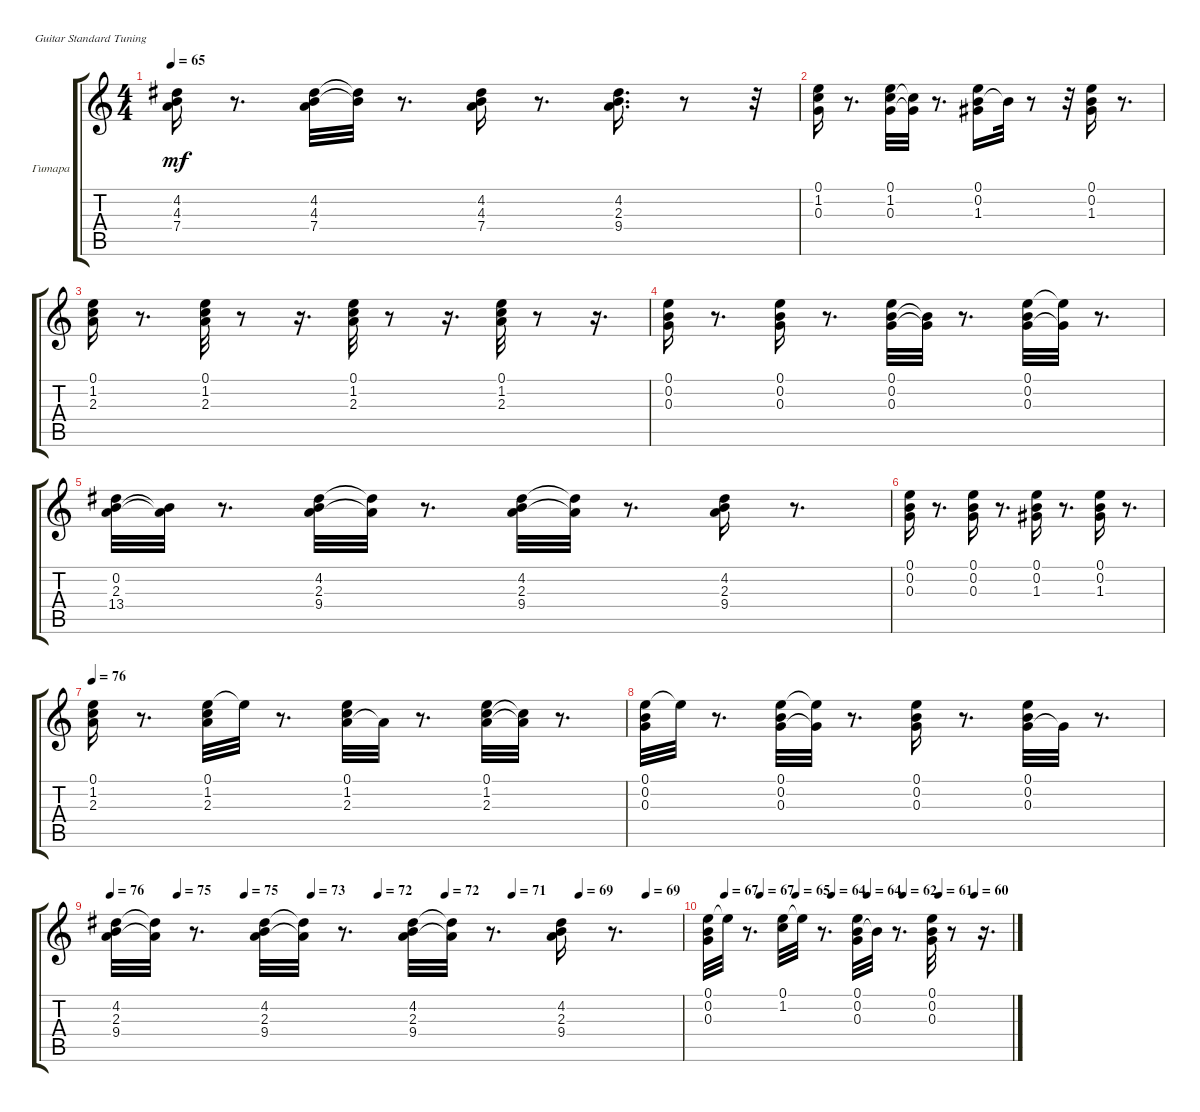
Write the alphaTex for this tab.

\bracketExtendMode groupsimilarinstruments
\firstSystemTrackNameOrientation horizontal
\otherSystemsTrackNameOrientation horizontal
\track ("Гитара" "Гитара") {instrument acousticguitarsteel}
\staff {score tabs}
\tuning (E4 B3 G3 D3 A2 E2)
\ts (4 4)
\tempo 65
\clef g2
\ks c
(4.2 4.3 7.4).16{dy mf} r.8{d} (4.2 4.3 7.4).32 (4.2{t} 4.3{t}).32 r.8{d} (4.2 4.3 7.4).16 r.8{d} (4.2 2.3 9.4).16{d} r.8 r.32 |
(0.3 1.2 0.1).16 r.8{d} (0.3 0.1 1.2).32 (0.3{t} 1.2{t}).32 r.8{d} (0.1 1.3 0.2).16 0.2{t}.32 r.8 r.32 (1.3 0.1 0.2).16 r.8{d} |
(0.1 2.3 1.2).16 r.8{d} (1.2 0.1 2.3).32 r.8 r.16{d} (2.3 1.2 0.1).32 r.8 r.16{d} (2.3 1.2 0.1).32 r.8 r.16{d} |
(0.1 0.2 0.3).16 r.8{d} (0.1 0.3 0.2).16 r.8{d} (0.3 0.1 0.2).32 (0.3{t} 0.2{t}).32 r.8{d} (0.3 0.1 0.2).32 (0.3{t} 0.1{t}).32 r.8{d} |
(2.3 0.2 13.4).32 (2.3{t} 0.2{t}).32 r.8{d} (4.2 2.3 9.4).32 (4.2{t} 2.3{t}).32 r.8{d} (4.2 2.3 9.4).32 (4.2{t} 2.3{t}).32 r.8{d} (4.2 2.3 9.4).16 r.8{d} |
(0.1 0.3 0.2).16 r.8{d} (0.1 0.2 0.3).16 r.8{d} (1.3 0.1 0.2).16 r.8{d} (1.3 0.1 0.2).16 r.8{d} |
\tempo 76
(2.3 1.2 0.1).16 r.8{d} (2.3 0.1 1.2).32 0.1{t}.32 r.8{d} (2.3 1.2 0.1).32 2.3{t}.32 r.8{d} (2.3 0.1 1.2).32 (2.3{t} 1.2{t}).32 r.8{d} |
(0.1 0.2 0.3).32 0.1{t}.32 r.8{d} (0.1 0.3 0.2).32 (0.1{t} 0.3{t}).32 r.8{d} (0.3 0.1 0.2).16 r.8{d} (0.3 0.1 0.2).32 0.3{t}.32 r.8{d} |
\tempo 76
\tempo (75 0.117188)
\tempo (75 0.234375)
\tempo (73 0.351563)
\tempo (72 0.46875)
\tempo (72 0.585938)
\tempo (71 0.703125)
\tempo (69 0.820313)
\tempo (69 0.9375)
(4.2 2.3 9.4).32 (4.2{t} 2.3{t}).32 r.8{d} (2.3 4.2 9.4).32 (2.3{t} 4.2{t}).32 r.8{d} (4.2 2.3 9.4).32 (4.2{t} 2.3{t}).32 r.8{d} (2.3 4.2 9.4).16 r.8{d} |
\tempo (67 0.0572917)
\tempo (67 0.174479)
\tempo (65 0.291667)
\tempo (64 0.408854)
\tempo (64 0.526042)
\tempo (62 0.643229)
\tempo (61 0.760417)
\tempo (60 0.877604)
(0.2 0.1 0.3).32 0.1{t}.32 r.8{d} (0.1 1.2).32 0.1{t}.32 r.8{d} (0.2 0.1 0.3).32 0.2{t}.32 r.8{d} (0.2 0.1 0.3).32 r.8 r.16{d}
